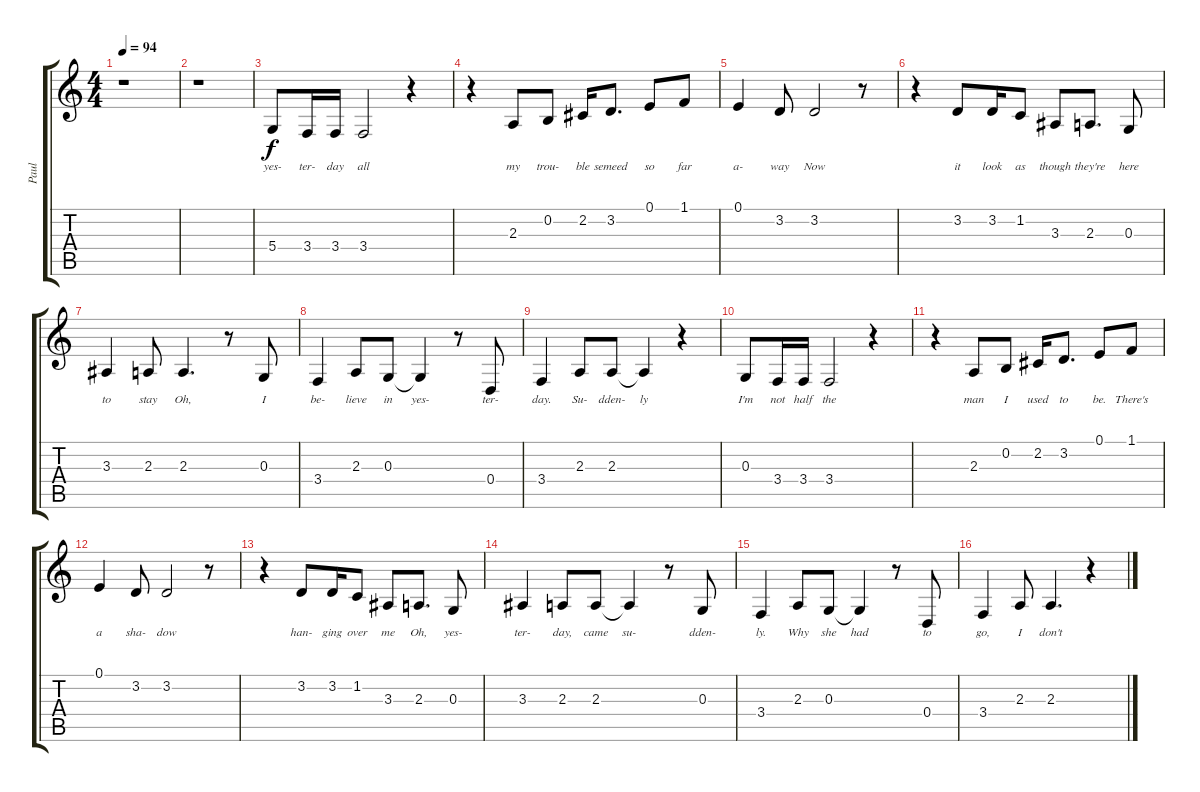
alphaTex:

\track ("Paul" "Paul") {instrument clarinet}
\staff {score tabs}
\tuning (E4 B3 G3 D3 A2 E2) {hide}
\ts (4 4)
\tempo 94
\clef g2
\ks c
r.1{dy f instrument clarinet} |
r.1 |
5.4.8{lyrics (0 "yes-") lyrics (1 "") lyrics (2 "") lyrics (3 "") lyrics (4 "")} 3.4.16{lyrics (0 "ter-") lyrics (1 "") lyrics (2 "") lyrics (3 "") lyrics (4 "")} 3.4.16{lyrics (0 "day") lyrics (1 "") lyrics (2 "") lyrics (3 "") lyrics (4 "")} 3.4.2{lyrics (0 "all") lyrics (1 "") lyrics (2 "") lyrics (3 "") lyrics (4 "")} r.4 |
r.4 2.3.8{lyrics (0 "my") lyrics (1 "") lyrics (2 "") lyrics (3 "") lyrics (4 "")} 0.2.8{lyrics (0 "trou-") lyrics (1 "") lyrics (2 "") lyrics (3 "") lyrics (4 "")} 2.2.16{lyrics (0 "ble") lyrics (1 "") lyrics (2 "") lyrics (3 "") lyrics (4 "")} 3.2.8{d lyrics (0 "semeed") lyrics (1 "") lyrics (2 "") lyrics (3 "") lyrics (4 "")} 0.1.8{lyrics (0 "so") lyrics (1 "") lyrics (2 "") lyrics (3 "") lyrics (4 "")} 1.1.8{lyrics (0 "far") lyrics (1 "") lyrics (2 "") lyrics (3 "") lyrics (4 "")} |
0.1.4{lyrics (0 "a-") lyrics (1 "") lyrics (2 "") lyrics (3 "") lyrics (4 "")} 3.2.8{lyrics (0 "way") lyrics (1 "") lyrics (2 "") lyrics (3 "") lyrics (4 "")} 3.2.2{lyrics (0 "Now") lyrics (1 "") lyrics (2 "") lyrics (3 "") lyrics (4 "")} r.8 |
r.4 3.2.8{lyrics (0 "it") lyrics (1 "") lyrics (2 "") lyrics (3 "") lyrics (4 "")} 3.2.16{lyrics (0 "look") lyrics (1 "") lyrics (2 "") lyrics (3 "") lyrics (4 "")} 1.2.8{lyrics (0 "as") lyrics (1 "") lyrics (2 "") lyrics (3 "") lyrics (4 "")} 3.3.8{lyrics (0 "though") lyrics (1 "") lyrics (2 "") lyrics (3 "") lyrics (4 "")} 2.3.8{d lyrics (0 "they're") lyrics (1 "") lyrics (2 "") lyrics (3 "") lyrics (4 "")} 0.3.8{lyrics (0 "here") lyrics (1 "") lyrics (2 "") lyrics (3 "") lyrics (4 "")} |
3.3.4{lyrics (0 "to") lyrics (1 "") lyrics (2 "") lyrics (3 "") lyrics (4 "")} 2.3.8{lyrics (0 "stay") lyrics (1 "") lyrics (2 "") lyrics (3 "") lyrics (4 "")} 2.3.4{d lyrics (0 "Oh,") lyrics (1 "") lyrics (2 "") lyrics (3 "") lyrics (4 "")} r.8 0.3.8{lyrics (0 "I") lyrics (1 "") lyrics (2 "") lyrics (3 "") lyrics (4 "")} |
3.4.4{lyrics (0 "be-") lyrics (1 "") lyrics (2 "") lyrics (3 "") lyrics (4 "")} 2.3.8{lyrics (0 "lieve") lyrics (1 "") lyrics (2 "") lyrics (3 "") lyrics (4 "")} 0.3.8{lyrics (0 "in") lyrics (1 "") lyrics (2 "") lyrics (3 "") lyrics (4 "")} 0.3{t}.4{lyrics (0 "yes-") lyrics (1 "") lyrics (2 "") lyrics (3 "") lyrics (4 "")} r.8 0.4.8{lyrics (0 "ter-") lyrics (1 "") lyrics (2 "") lyrics (3 "") lyrics (4 "")} |
3.4.4{lyrics (0 "day.") lyrics (1 "") lyrics (2 "") lyrics (3 "") lyrics (4 "")} 2.3.8{lyrics (0 "Su-") lyrics (1 "") lyrics (2 "") lyrics (3 "") lyrics (4 "")} 2.3.8{lyrics (0 "dden-") lyrics (1 "") lyrics (2 "") lyrics (3 "") lyrics (4 "")} 2.3{t}.4{lyrics (0 "ly") lyrics (1 "") lyrics (2 "") lyrics (3 "") lyrics (4 "")} r.4 |
0.3.8{lyrics (0 "I'm") lyrics (1 "") lyrics (2 "") lyrics (3 "") lyrics (4 "")} 3.4.16{lyrics (0 "not") lyrics (1 "") lyrics (2 "") lyrics (3 "") lyrics (4 "")} 3.4.16{lyrics (0 "half") lyrics (1 "") lyrics (2 "") lyrics (3 "") lyrics (4 "")} 3.4.2{lyrics (0 "the") lyrics (1 "") lyrics (2 "") lyrics (3 "") lyrics (4 "")} r.4 |
r.4 2.3.8{lyrics (0 "man") lyrics (1 "") lyrics (2 "") lyrics (3 "") lyrics (4 "")} 0.2.8{lyrics (0 "I") lyrics (1 "") lyrics (2 "") lyrics (3 "") lyrics (4 "")} 2.2.16{lyrics (0 "used") lyrics (1 "") lyrics (2 "") lyrics (3 "") lyrics (4 "")} 3.2.8{d lyrics (0 "to") lyrics (1 "") lyrics (2 "") lyrics (3 "") lyrics (4 "")} 0.1.8{lyrics (0 "be.") lyrics (1 "") lyrics (2 "") lyrics (3 "") lyrics (4 "")} 1.1.8{lyrics (0 "There's") lyrics (1 "") lyrics (2 "") lyrics (3 "") lyrics (4 "")} |
0.1.4{lyrics (0 "a") lyrics (1 "") lyrics (2 "") lyrics (3 "") lyrics (4 "")} 3.2.8{lyrics (0 "sha-") lyrics (1 "") lyrics (2 "") lyrics (3 "") lyrics (4 "")} 3.2.2{lyrics (0 "dow") lyrics (1 "") lyrics (2 "") lyrics (3 "") lyrics (4 "")} r.8 |
r.4 3.2.8{lyrics (0 "han-") lyrics (1 "") lyrics (2 "") lyrics (3 "") lyrics (4 "")} 3.2.16{lyrics (0 "ging") lyrics (1 "") lyrics (2 "") lyrics (3 "") lyrics (4 "")} 1.2.8{lyrics (0 "over") lyrics (1 "") lyrics (2 "") lyrics (3 "") lyrics (4 "")} 3.3.8{lyrics (0 "me") lyrics (1 "") lyrics (2 "") lyrics (3 "") lyrics (4 "")} 2.3.8{d lyrics (0 "Oh,") lyrics (1 "") lyrics (2 "") lyrics (3 "") lyrics (4 "")} 0.3.8{lyrics (0 "yes-") lyrics (1 "") lyrics (2 "") lyrics (3 "") lyrics (4 "")} |
3.3.4{lyrics (0 "ter-") lyrics (1 "") lyrics (2 "") lyrics (3 "") lyrics (4 "")} 2.3.8{lyrics (0 "day,") lyrics (1 "") lyrics (2 "") lyrics (3 "") lyrics (4 "")} 2.3.8{lyrics (0 "came") lyrics (1 "") lyrics (2 "") lyrics (3 "") lyrics (4 "")} 2.3{t}.4{lyrics (0 "su-") lyrics (1 "") lyrics (2 "") lyrics (3 "") lyrics (4 "")} r.8 0.3.8{lyrics (0 "dden-") lyrics (1 "") lyrics (2 "") lyrics (3 "") lyrics (4 "")} |
3.4.4{lyrics (0 "ly.") lyrics (1 "") lyrics (2 "") lyrics (3 "") lyrics (4 "")} 2.3.8{lyrics (0 "Why") lyrics (1 "") lyrics (2 "") lyrics (3 "") lyrics (4 "")} 0.3.8{lyrics (0 "she") lyrics (1 "") lyrics (2 "") lyrics (3 "") lyrics (4 "")} 0.3{t}.4{lyrics (0 "had") lyrics (1 "") lyrics (2 "") lyrics (3 "") lyrics (4 "")} r.8 0.4.8{lyrics (0 "to") lyrics (1 "") lyrics (2 "") lyrics (3 "") lyrics (4 "")} |
3.4.4{lyrics (0 "go,") lyrics (1 "") lyrics (2 "") lyrics (3 "") lyrics (4 "")} 2.3.8{lyrics (0 "I") lyrics (1 "") lyrics (2 "") lyrics (3 "") lyrics (4 "")} 2.3.4{d lyrics (0 "don't") lyrics (1 "") lyrics (2 "") lyrics (3 "") lyrics (4 "")} r.4
